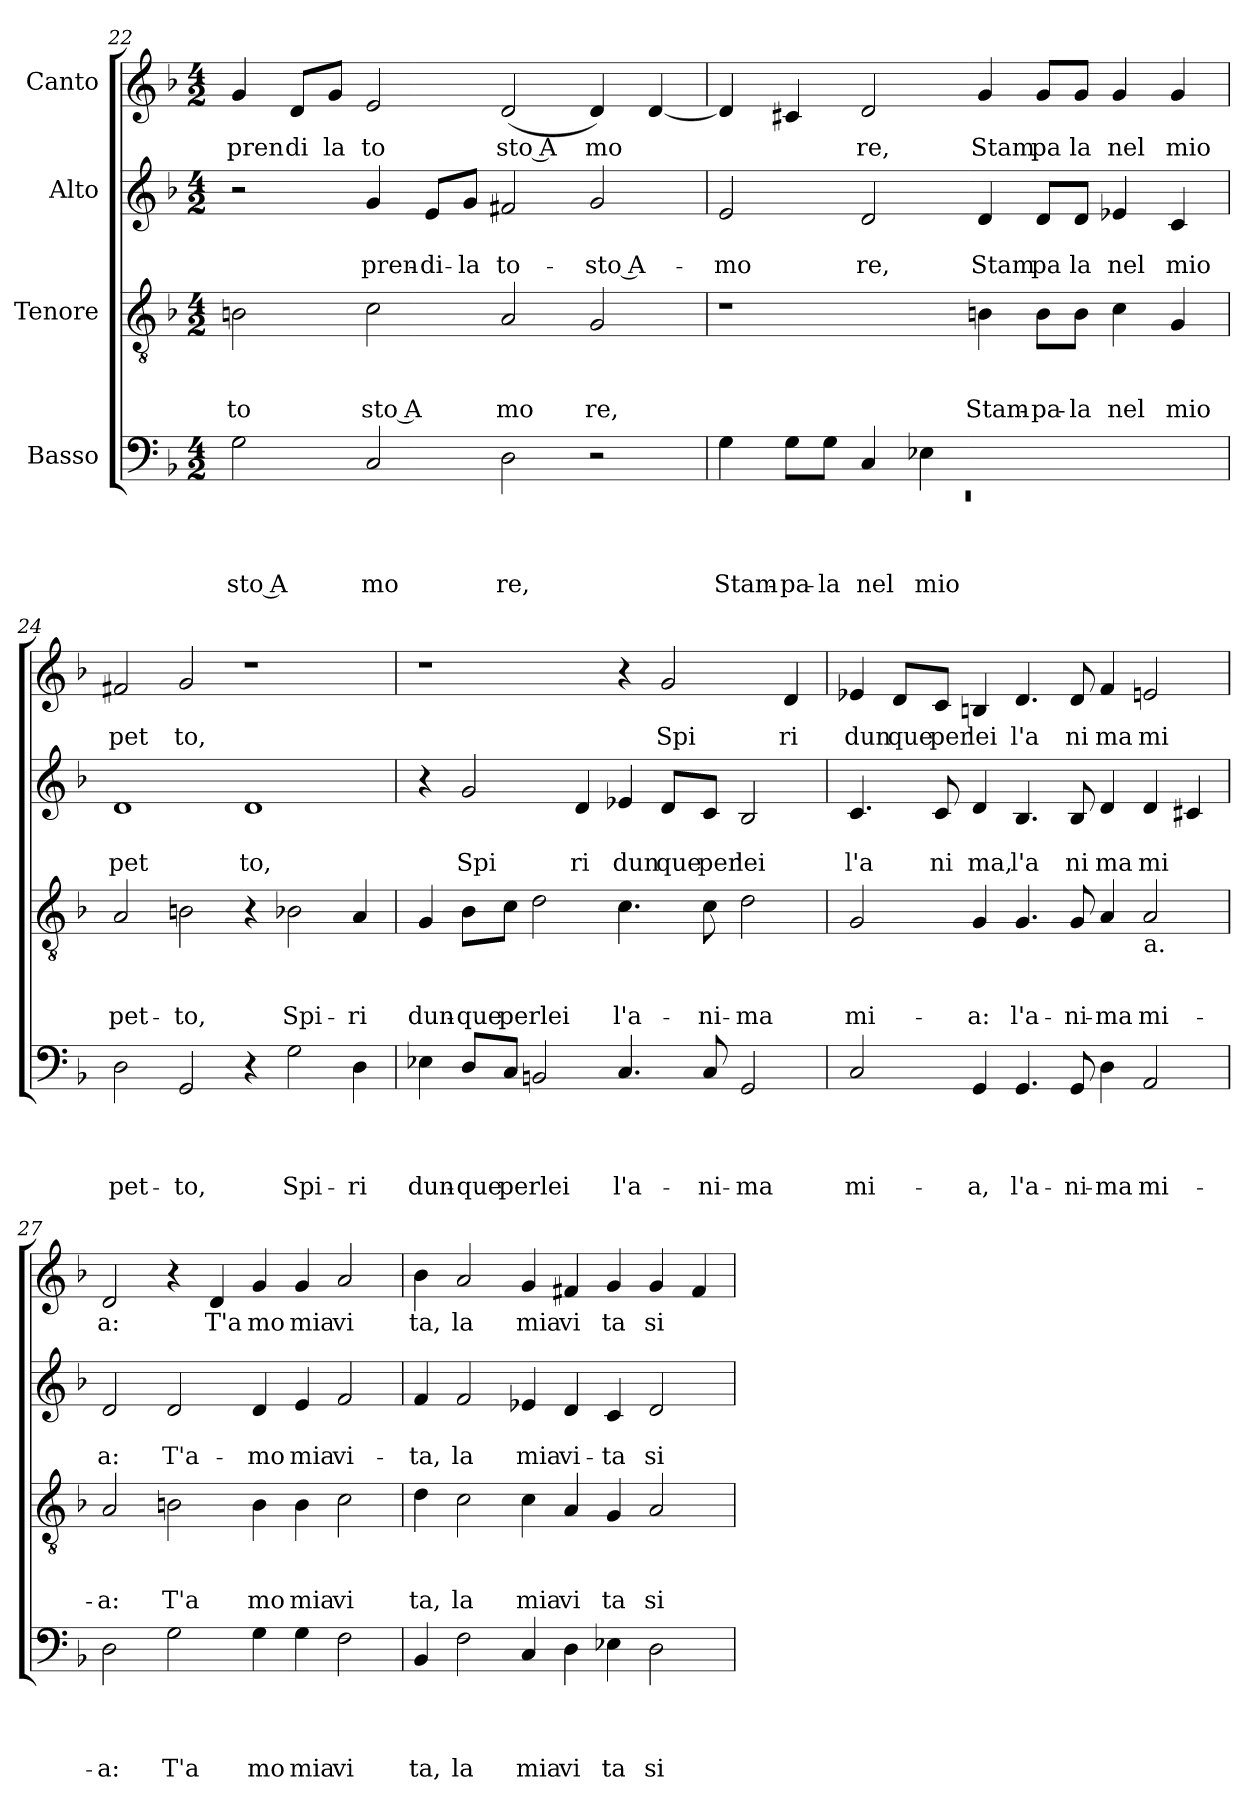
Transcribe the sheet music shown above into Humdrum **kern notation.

**kern	**text	**text	**text	**text	**kern	**text	**text	**text	**kern	**text	**text	**kern	**text
*part4	*part4	*part4	*part4	*part4	*part3	*part3	*part3	*part3	*part2	*part2	*part2	*part1	*part1
*staff4	*staff4	*staff4	*staff4	*staff4	*staff3	*staff3	*staff3	*staff3	*staff2	*staff2	*staff2	*staff1	*staff1
*I"Basso	*	*	*	*	*I"Tenore	*	*	*	*I"Alto	*	*	*I"Canto	*
*clefF4	*	*	*	*	*clefGv2	*	*	*	*clefG2	*	*	*clefG2	*
*k[b-]	*	*	*	*	*k[b-]	*	*	*	*k[b-]	*	*	*k[b-]	*
*F:	*	*	*	*	*F:	*	*	*	*F:	*	*	*F:	*
*M4/2	*	*	*	*	*M4/2	*	*	*	*M4/2	*	*	*M4/2	*
=22	=22	=22	=22	=22	=22	=22	=22	=22	=22	=22	=22	=22	=22
!	!	!	!	!LO:LY:b:rj	!	!	!	!LO:LY:b	!	!	!	!	!LO:LY:b
2G\	.	.	.	sto A	2Bn\	.	.	to	2r	.	.	4g/	pren
!	!	!	!	!	!	!	!	!	!	!	!	!	!LO:LY:b
.	.	.	.	.	.	.	.	.	.	.	.	8d/L	di
!	!	!	!	!	!	!	!	!	!	!	!	!	!LO:LY:b
.	.	.	.	.	.	.	.	.	.	.	.	8g/J	la
!	!	!	!	!LO:LY:b	!	!	!	!LO:LY:b:rj	!	!	!LO:LY:b	!	!LO:LY:b
2C/	.	.	.	mo	2c\	.	.	sto A	4g/	.	pren-	2e/	to
!	!	!	!	!	!	!	!	!	!	!	!LO:LY:b	!	!
.	.	.	.	.	.	.	.	.	8e/L	.	-di-	.	.
!	!	!	!	!	!	!	!	!	!	!	!LO:LY:b	!	!
.	.	.	.	.	.	.	.	.	8g/J	.	-la	.	.
!	!	!	!	!LO:LY:b	!	!	!	!LO:LY:b	!	!	!LO:LY:b	!	!LO:LY:b:rj
2D\	.	.	.	re,	2A/	.	.	mo	2f#X/	.	to-	(<2d/	sto A
!	!	!	!	!	!	!	!	!LO:LY:b	!	!	!LO:LY:b:rj	!	!LO:LY:b
2r	.	.	.	.	2G/	.	.	re,	2g/	.	-sto A-	4d/)	mo
.	.	.	.	.	.	.	.	.	.	.	.	[<4d/	.
!!LO:PB:g=z
=23	=23	=23	=23	=23	=23	=23	=23	=23	=23	=23	=23	=23	=23
*^	*	*	*	*	*	*	*	*	*	*	*	*	*
!	!LO:N:vis=1	!	!	!	!LO:LY:b	!	!	!	!	!	!	!LO:LY:b	!	!
*	*^	*	*	*	*	*	*	*	*	*	*	*	*	*
0ryy	0rEE	4G\	.	.	.	Stam-	1r	.	.	.	2e/	.	-mo	4d/]	.
!	!	!	!	!	!	!LO:LY:b	!	!	!	!	!	!	!	!	!
.	.	8G\L	.	.	.	-pa-	.	.	.	.	.	.	.	4c#X/	.
!	!	!	!	!	!	!LO:LY:b	!	!	!	!	!	!	!	!	!
.	.	8G\J	.	.	.	-la	.	.	.	.	.	.	.	.	.
!	!	!	!	!	!	!LO:LY:b	!	!	!	!	!	!	!LO:LY:b	!	!LO:LY:b
.	.	4C/	.	.	.	nel	.	.	.	.	2d/	.	re,	2d/	re,
!	!	!	!	!	!	!LO:LY:b	!	!	!	!	!	!	!	!	!
.	.	4E-X\	.	.	.	mio	.	.	.	.	.	.	.	.	.
!	!	!	!	!	!	!	!	!	!	!LO:LY:b	!	!	!LO:LY:b	!	!LO:LY:b
.	.	1ryy	.	.	.	.	4Bn\	.	.	Stam-	4d/	.	Stam	4g/	Stam
!	!	!	!	!	!	!	!	!	!	!LO:LY:b	!	!	!LO:LY:b	!	!LO:LY:b
.	.	.	.	.	.	.	8B\L	.	.	-pa-	8d/L	.	pa	8g/L	pa
!	!	!	!	!	!	!	!	!	!	!LO:LY:b	!	!	!LO:LY:b	!	!LO:LY:b
.	.	.	.	.	.	.	8B\J	.	.	-la	8d/J	.	la	8g/J	la
!	!	!	!	!	!	!	!	!	!	!LO:LY:b	!	!	!LO:LY:b	!	!LO:LY:b
.	.	.	.	.	.	.	4c\	.	.	nel	4e-X/	.	nel	4g/	nel
!	!	!	!	!	!	!	!	!	!	!LO:LY:b	!	!	!LO:LY:b	!	!LO:LY:b
.	.	.	.	.	.	.	4G/	.	.	mio	4c/	.	mio	4g/	mio
*v	*v	*v	*	*	*	*	*	*	*	*	*	*	*	*	*
=24	=24	=24	=24	=24	=24	=24	=24	=24	=24	=24	=24	=24	=24
!	!	!	!	!LO:LY:b	!	!	!	!LO:LY:b	!	!	!LO:LY:b	!	!LO:LY:b
2D\	.	.	.	pet-	2A/	.	.	pet-	1d	.	pet	2f#X/	pet
!	!	!	!	!LO:LY:b	!	!	!	!LO:LY:b	!	!	!	!	!LO:LY:b
2GG/	.	.	.	-to,	2Bn\	.	.	-to,	.	.	.	2g/	to,
!	!	!	!	!	!	!	!	!	!	!	!LO:LY:b	!	!
4r	.	.	.	.	4r	.	.	.	1d	.	to,	1r	.
!	!	!	!	!LO:LY:b	!	!	!	!LO:LY:b	!	!	!	!	!
2G\	.	.	.	Spi-	2B-X\	.	.	Spi-	.	.	.	.	.
!	!	!	!	!LO:LY:b	!	!	!	!LO:LY:b	!	!	!	!	!
4D\	.	.	.	-ri	4A/	.	.	-ri	.	.	.	.	.
=25	=25	=25	=25	=25	=25	=25	=25	=25	=25	=25	=25	=25	=25
!	!	!	!	!LO:LY:b	!	!	!	!LO:LY:b	!	!	!	!	!
4E-X\	.	.	.	dun-	4G/	.	.	dun-	4r	.	.	1r	.
!	!	!	!	!LO:LY:b	!	!	!	!LO:LY:b	!	!	!LO:LY:b	!	!
8D/L	.	.	.	-que	8B-\L	.	.	-que	2g/	.	Spi	.	.
!	!	!	!	!LO:LY:b	!	!	!	!LO:LY:b	!	!	!	!	!
8C/J	.	.	.	perlei	8c\J	.	.	perlei	.	.	.	.	.
2BBn/	.	.	.	.	2d\	.	.	.	.	.	.	.	.
!	!	!	!	!	!	!	!	!	!	!	!LO:LY:b	!	!
.	.	.	.	.	.	.	.	.	4d/	.	ri	.	.
!	!	!	!	!LO:LY:b	!	!	!	!LO:LY:b	!	!	!LO:LY:b	!	!
4.C/	.	.	.	l'a-	4.c\	.	.	l'a-	4e-X/	.	dun	4r	.
!	!	!	!	!	!	!	!	!	!	!	!LO:LY:b	!	!LO:LY:b
.	.	.	.	.	.	.	.	.	8d/L	.	que	2g/	Spi
!	!	!	!	!LO:LY:b	!	!	!	!LO:LY:b	!	!	!LO:LY:b	!	!
8C/	.	.	.	-ni-	8c\	.	.	-ni-	8c/J	.	per	.	.
!	!	!	!	!LO:LY:b	!	!	!	!LO:LY:b	!	!	!LO:LY:b	!	!
2GG/	.	.	.	-ma	2d\	.	.	-ma	2B-/	.	lei	.	.
!	!	!	!	!	!	!	!	!	!	!	!	!	!LO:LY:b
.	.	.	.	.	.	.	.	.	.	.	.	4d/	ri
=26	=26	=26	=26	=26	=26	=26	=26	=26	=26	=26	=26	=26	=26
!	!	!	!	!LO:LY:b	!	!	!	!LO:LY:b	!	!	!LO:LY:b	!	!LO:LY:b
2C/	.	.	.	mi-	2G/	.	.	mi-	4.c/	.	l'a	4e-X/	dun
!	!	!	!	!	!	!	!	!	!	!	!	!	!LO:LY:b
.	.	.	.	.	.	.	.	.	.	.	.	8d/L	que
!	!	!	!	!	!	!	!	!	!	!	!LO:LY:b	!	!LO:LY:b
.	.	.	.	.	.	.	.	.	8c/	.	ni	8c/J	per
!	!	!	!	!LO:LY:b	!	!	!	!LO:LY:b	!	!	!LO:LY:b	!	!LO:LY:b
4GG/	.	.	.	-a,	4G/	.	.	-a:	4d/	.	ma,	4Bn/	lei
!	!	!	!	!LO:LY:b	!	!	!	!LO:LY:b	!	!	!LO:LY:b	!	!LO:LY:b
4.GG/	.	.	.	l'a-	4.G/	.	.	l'a-	4.B-/	.	l'a	4.d/	l'a
!	!	!	!	!LO:LY:b	!	!	!	!LO:LY:b	!	!	!LO:LY:b	!	!LO:LY:b
8GG/	.	.	.	-ni-	8G/	.	.	-ni-	8B-/	.	ni	8d/	ni
!	!	!	!	!LO:LY:b	!	!	!	!LO:LY:b	!	!	!LO:LY:b	!	!LO:LY:b
4D\	.	.	.	-ma	4A/	.	.	-ma	4d/	.	ma	4f/	ma
!	!	!	!	!	!LO:TX:b:t=a.	!	!	!	!	!	!	!	!
!	!	!	!	!LO:LY:b	!	!	!	!LO:LY:b	!	!	!LO:LY:b	!	!LO:LY:b
2AA/	.	.	.	mi-	2A/	.	.	mi-	4d/	.	mi	2en/	mi
.	.	.	.	.	.	.	.	.	4c#X/	.	.	.	.
!!LO:LB:g=z
=27	=27	=27	=27	=27	=27	=27	=27	=27	=27	=27	=27	=27	=27
!	!	!	!	!LO:LY:b	!	!	!	!LO:LY:b	!	!	!LO:LY:b	!	!LO:LY:b
2D\	.	.	.	-a:	2A/	.	.	-a:	2d/	.	a:	2d/	a:
!	!	!	!	!LO:LY:b	!	!	!	!LO:LY:b	!	!	!LO:LY:b	!	!
2G\	.	.	.	T'a	2Bn\	.	.	T'a	2d/	.	T'a-	4r	.
!	!	!	!	!	!	!	!	!	!	!	!	!	!LO:LY:b
.	.	.	.	.	.	.	.	.	.	.	.	4d/	T'a
!	!	!	!	!LO:LY:b	!	!	!	!LO:LY:b	!	!	!LO:LY:b	!	!LO:LY:b
4G\	.	.	.	mo	4B\	.	.	mo	4d/	.	-mo	4g/	mo
!	!	!	!	!LO:LY:b	!	!	!	!LO:LY:b	!	!	!LO:LY:b	!	!LO:LY:b
4G\	.	.	.	mia	4B\	.	.	mia	4e/	.	mia	4g/	mia
!	!	!	!	!LO:LY:b	!	!	!	!LO:LY:b	!	!	!LO:LY:b	!	!LO:LY:b
2F\	.	.	.	vi	2c\	.	.	vi	2f/	.	vi-	2a/	vi
=28	=28	=28	=28	=28	=28	=28	=28	=28	=28	=28	=28	=28	=28
!	!	!	!	!LO:LY:b	!	!	!	!LO:LY:b	!	!	!LO:LY:b	!	!LO:LY:b
4BB-/	.	.	.	ta,	4d\	.	.	ta,	4f/	.	-ta,	4b-\	ta,
!	!	!	!	!LO:LY:b	!	!	!	!LO:LY:b	!	!	!LO:LY:b	!	!LO:LY:b
2F\	.	.	.	la	2c\	.	.	la	2f/	.	la	2a/	la
!	!	!	!	!LO:LY:b	!	!	!	!LO:LY:b	!	!	!LO:LY:b	!	!LO:LY:b
4C/	.	.	.	mia	4c\	.	.	mia	4e-X/	.	mia	4g/	mia
!	!	!	!	!LO:LY:b	!	!	!	!LO:LY:b	!	!	!LO:LY:b	!	!LO:LY:b
4D\	.	.	.	vi	4A/	.	.	vi	4d/	.	vi-	4f#X/	vi
!	!	!	!	!LO:LY:b	!	!	!	!LO:LY:b	!	!	!LO:LY:b	!	!LO:LY:b
4E-X\	.	.	.	ta	4G/	.	.	ta	4c/	.	-ta	4g/	ta
!	!	!	!	!LO:LY:b	!	!	!	!LO:LY:b	!	!	!LO:LY:b	!	!LO:LY:b
2D\	.	.	.	si	2A/	.	.	si	2d/	.	si-	4g/	si
.	.	.	.	.	.	.	.	.	.	.	.	4f#/	.
=	=	=	=	=	=	=	=	=	=	=	=	=	=
*-	*-	*-	*-	*-	*-	*-	*-	*-	*-	*-	*-	*-	*-
